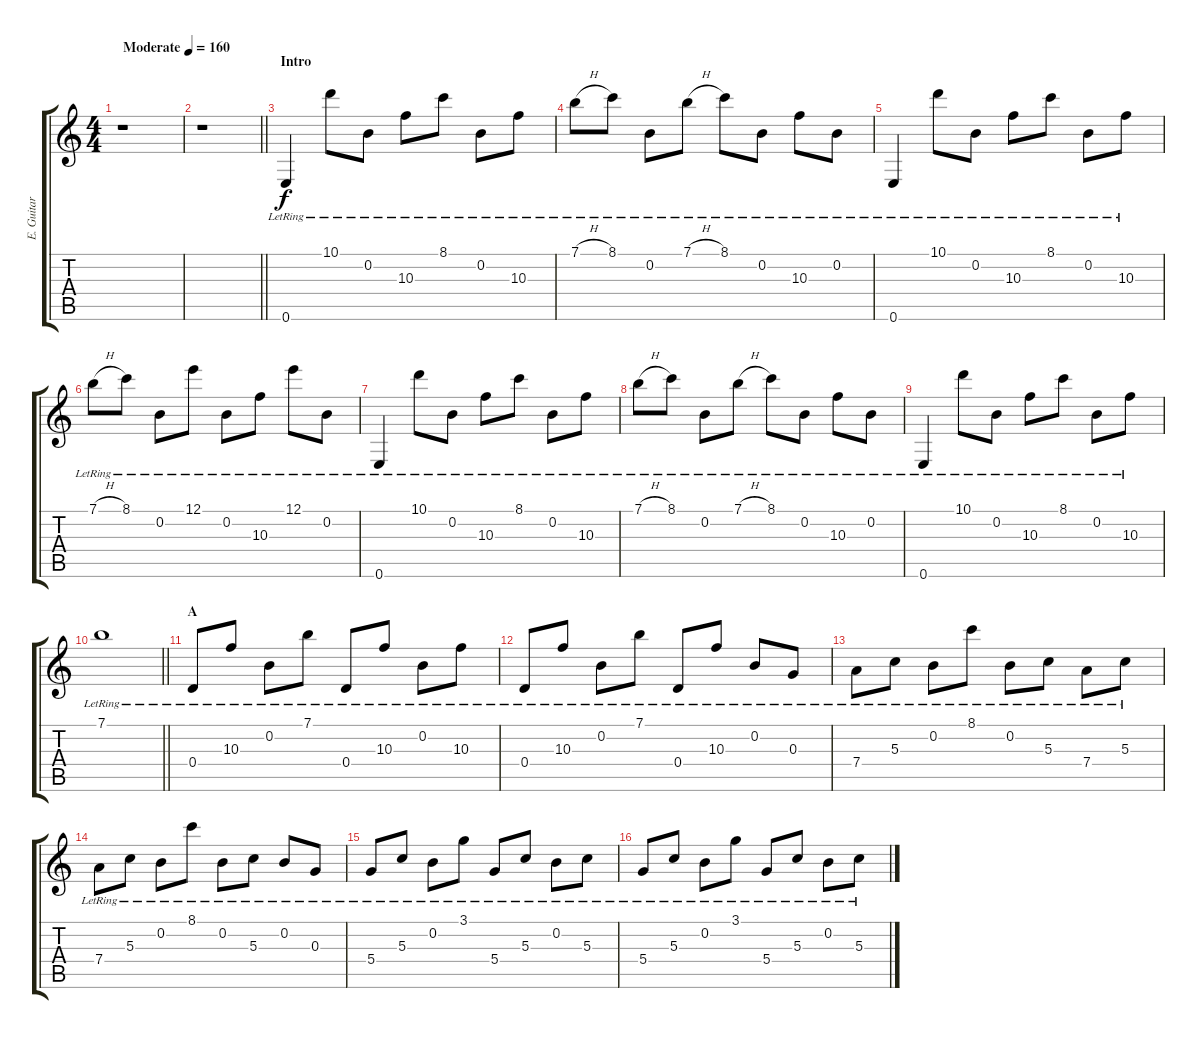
\track ("E. Guitar I" "E. Guitar ") {instrument electricguitarclean}
\staff {score tabs}
\tuning (E4 B3 G3 D3 A2 E2) {hide}
\ts (4 4)
\tempo (160 "Moderate")
\clef g2
\ks c
r.1{dy f instrument electricguitarclean} |
\barLineRight lightlight
r.1 |
\section ("" "Intro")
0.6{lr}.4 10.1{lr}.8 0.2{lr}.8 10.3{lr}.8 8.1{lr}.8 0.2{lr}.8 10.3{lr}.8 |
7.1{h lr}.8 8.1{lr}.8 0.2{lr}.8 7.1{h lr}.8 8.1{lr}.8 0.2{lr}.8 10.3{lr}.8 0.2{lr}.8 |
0.6{lr}.4 10.1{lr}.8 0.2{lr}.8 10.3{lr}.8 8.1{lr}.8 0.2{lr}.8 10.3{lr}.8 |
7.1{h lr}.8 8.1{lr}.8 0.2{lr}.8 12.1{lr}.8 0.2{lr}.8 10.3{lr}.8 12.1{lr}.8 0.2{lr}.8 |
0.6{lr}.4 10.1{lr}.8 0.2{lr}.8 10.3{lr}.8 8.1{lr}.8 0.2{lr}.8 10.3{lr}.8 |
7.1{h lr}.8 8.1{lr}.8 0.2{lr}.8 7.1{h lr}.8 8.1{lr}.8 0.2{lr}.8 10.3{lr}.8 0.2{lr}.8 |
0.6{lr}.4 10.1{lr}.8 0.2{lr}.8 10.3{lr}.8 8.1{lr}.8 0.2{lr}.8 10.3{lr}.8 |
\barLineRight lightlight
7.1{lr}.1 |
\section ("" "A")
0.4{lr}.8 10.3{lr}.8 0.2{lr}.8 7.1{lr}.8 0.4{lr}.8 10.3{lr}.8 0.2{lr}.8 10.3{lr}.8 |
0.4{lr}.8 10.3{lr}.8 0.2{lr}.8 7.1{lr}.8 0.4{lr}.8 10.3{lr}.8 0.2{lr}.8 0.3{lr}.8 |
7.4{lr}.8 5.3{lr}.8 0.2{lr}.8 8.1{lr}.8 0.2{lr}.8 5.3{lr}.8 7.4{lr}.8 5.3{lr}.8 |
7.4{lr}.8 5.3{lr}.8 0.2{lr}.8 8.1{lr}.8 0.2{lr}.8 5.3{lr}.8 0.2{lr}.8 0.3{lr}.8 |
5.4{lr}.8 5.3{lr}.8 0.2{lr}.8 3.1{lr}.8 5.4{lr}.8 5.3{lr}.8 0.2{lr}.8 5.3{lr}.8 |
5.4{lr}.8 5.3{lr}.8 0.2{lr}.8 3.1{lr}.8 5.4{lr}.8 5.3{lr}.8 0.2{lr}.8 5.3{lr}.8
